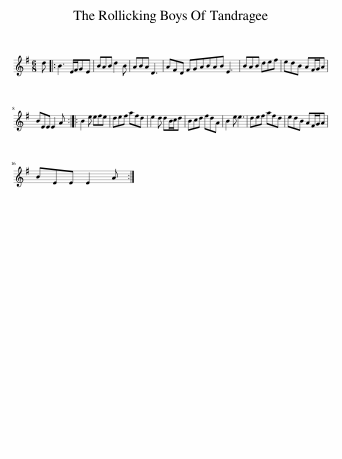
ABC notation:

X:1
L:1/8
M:6/8
I:linebreak $
K:Emin
V:1 treble
V:1
 d |: B3 E/F/GE | BAB d2 B | ABA D3 | AFD FGABAB E3 | %5
 BAB def | edB AF/G/A |$ BEE E2 A :: B2 e efe | def afd | %10
 e2 d dB/c/d | Bcd fdA | B2 e e3 | def afd | edB AF/G/A |$ %15
 BEE E2 A :| %16
